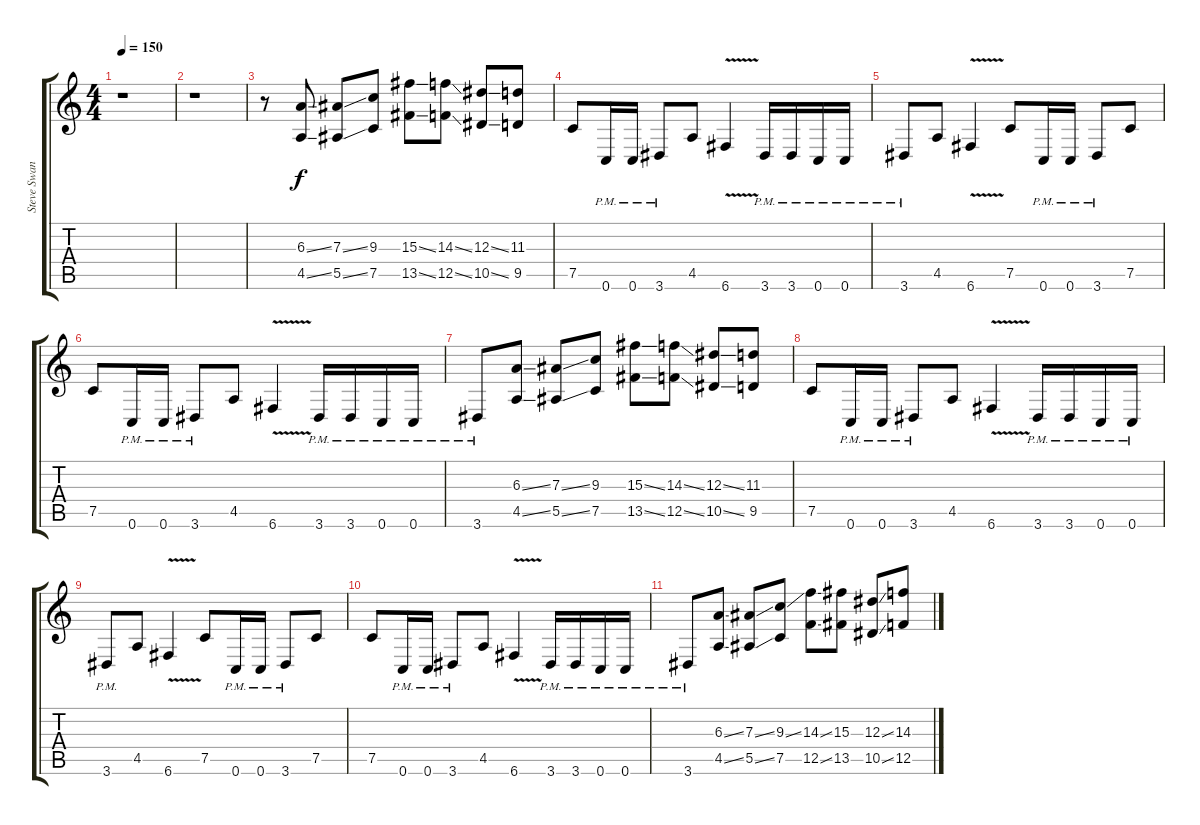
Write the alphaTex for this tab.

\track ("Steve Swanson" "Steve Swan") {instrument distortionguitar}
\staff {score tabs}
\tuning (C4 G3 Eb3 Bb2 F2 C2) {hide}
\ts (4 4)
\tempo 150
\clef g2
\ks c
r.1{dy f} |
r.1 |
r.8 (6.3{ss} 4.5{ss}).8 (7.3{ss} 5.5{ss}).8 (9.3 7.5).8 (15.3{ss} 13.5{ss}).8 (14.3{ss} 12.5{ss}).8 (12.3{ss} 10.5{ss}).8 (11.3 9.5).8 |
7.5.8 0.6{pm}.16 0.6{pm}.16 3.6{pm}.8 4.5.8 6.6{v}.4 3.6{pm}.16 3.6{pm}.16 0.6{pm}.16 0.6{pm}.16 |
3.6{pm}.8 4.5.8 6.6{v}.4 7.5.8 0.6{pm}.16 0.6{pm}.16 3.6{pm}.8 7.5.8 |
7.5.8 0.6{pm}.16 0.6{pm}.16 3.6{pm}.8 4.5.8 6.6{v}.4 3.6{pm}.16 3.6{pm}.16 0.6{pm}.16 0.6{pm}.16 |
3.6{pm}.8 (6.3{ss} 4.5{ss}).8 (7.3{ss} 5.5{ss}).8 (9.3 7.5).8 (15.3{ss} 13.5{ss}).8 (14.3{ss} 12.5{ss}).8 (12.3{ss} 10.5{ss}).8 (11.3 9.5).8 |
7.5.8 0.6{pm}.16 0.6{pm}.16 3.6{pm}.8 4.5.8 6.6{v}.4 3.6{pm}.16 3.6{pm}.16 0.6{pm}.16 0.6{pm}.16 |
3.6{pm}.8 4.5.8 6.6{v}.4 7.5.8 0.6{pm}.16 0.6{pm}.16 3.6{pm}.8 7.5.8 |
7.5.8 0.6{pm}.16 0.6{pm}.16 3.6{pm}.8 4.5.8 6.6{v}.4 3.6{pm}.16 3.6{pm}.16 0.6{pm}.16 0.6{pm}.16 |
3.6{pm}.8 (6.3{ss} 4.5{ss}).8 (7.3{ss} 5.5{ss}).8 (9.3{ss} 7.5).8 (14.3{ss} 12.5{ss}).8 (15.3 13.5).8 (12.3{ss} 10.5{ss}).8 (14.3 12.5).8
